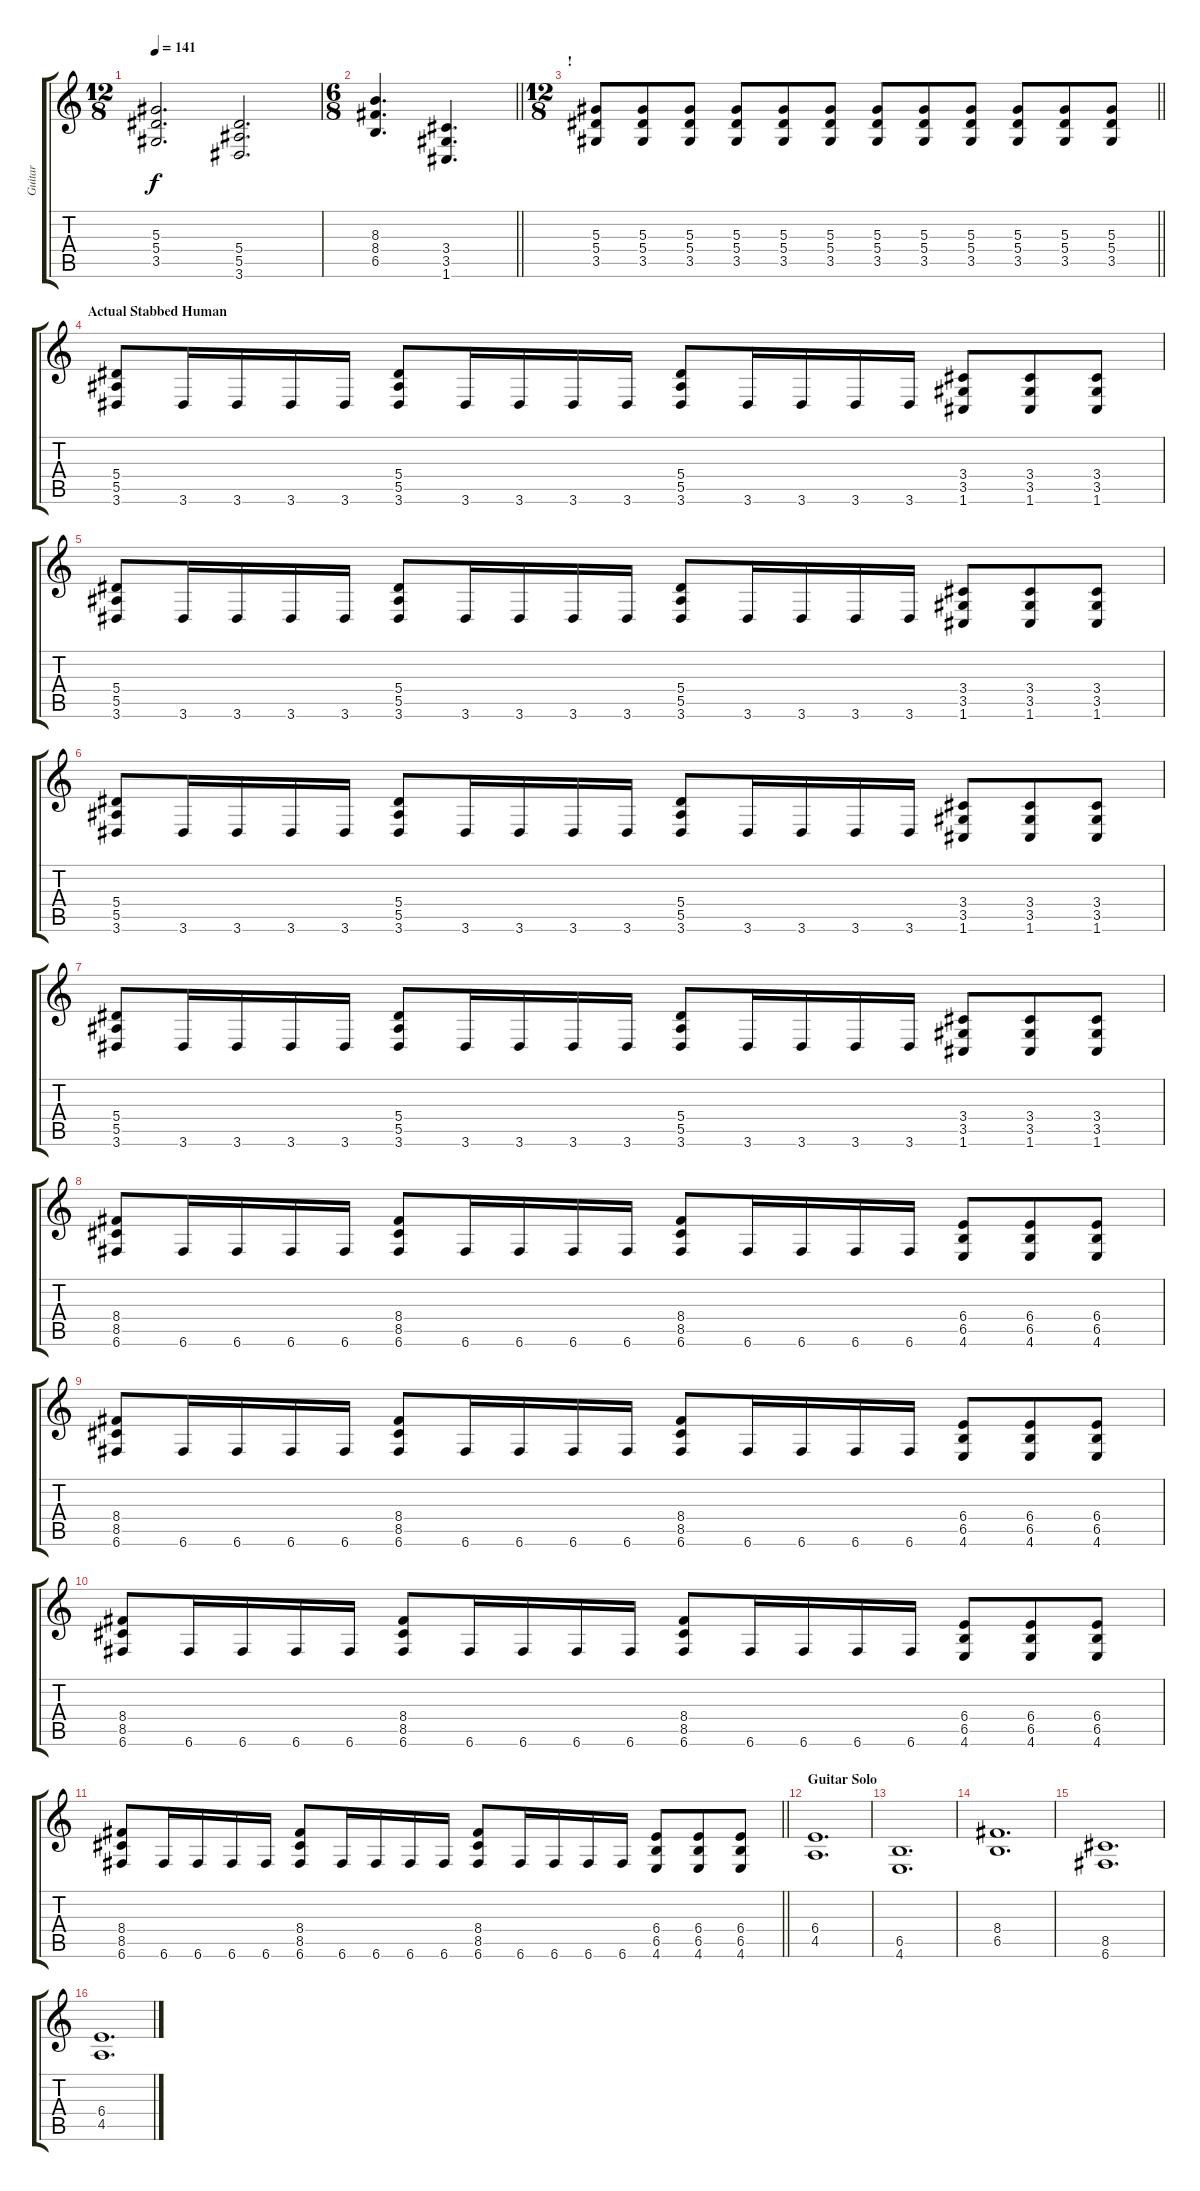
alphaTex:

\track ("Guitar" "Guitar") {instrument distortionguitar}
\staff {score tabs}
\tuning (C4 G3 Eb3 Bb2 F2 C2) {hide}
\ts (12 8)
\tempo 141
\clef g2
\ks c
(5.3 5.4 3.5).2{d dy f} (5.4 5.5 3.6).2{d} |
\ts (6 8)
\barLineRight lightlight
(8.3 8.4 6.5).4{d} (3.4 3.5 1.6).4{d} |
\ts (12 8)
\section ("" "!")
\barLineRight lightlight
(5.3 5.4 3.5).8 (5.3 5.4 3.5).8 (5.3 5.4 3.5).8 (5.3 5.4 3.5).8 (5.3 5.4 3.5).8 (5.3 5.4 3.5).8 (5.3 5.4 3.5).8 (5.3 5.4 3.5).8 (5.3 5.4 3.5).8 (5.3 5.4 3.5).8 (5.3 5.4 3.5).8 (5.3 5.4 3.5).8 |
\section ("" "Actual Stabbed Human")
(5.4 5.5 3.6).8 3.6.16 3.6.16 3.6.16 3.6.16 (5.4 5.5 3.6).8 3.6.16 3.6.16 3.6.16 3.6.16 (5.4 5.5 3.6).8 3.6.16 3.6.16 3.6.16 3.6.16 (3.4 3.5 1.6).8 (3.4 3.5 1.6).8 (3.4 3.5 1.6).8 |
(5.4 5.5 3.6).8 3.6.16 3.6.16 3.6.16 3.6.16 (5.4 5.5 3.6).8 3.6.16 3.6.16 3.6.16 3.6.16 (5.4 5.5 3.6).8 3.6.16 3.6.16 3.6.16 3.6.16 (3.4 3.5 1.6).8 (3.4 3.5 1.6).8 (3.4 3.5 1.6).8 |
(5.4 5.5 3.6).8 3.6.16 3.6.16 3.6.16 3.6.16 (5.4 5.5 3.6).8 3.6.16 3.6.16 3.6.16 3.6.16 (5.4 5.5 3.6).8 3.6.16 3.6.16 3.6.16 3.6.16 (3.4 3.5 1.6).8 (3.4 3.5 1.6).8 (3.4 3.5 1.6).8 |
(5.4 5.5 3.6).8 3.6.16 3.6.16 3.6.16 3.6.16 (5.4 5.5 3.6).8 3.6.16 3.6.16 3.6.16 3.6.16 (5.4 5.5 3.6).8 3.6.16 3.6.16 3.6.16 3.6.16 (3.4 3.5 1.6).8 (3.4 3.5 1.6).8 (3.4 3.5 1.6).8 |
(8.4 8.5 6.6).8 6.6.16 6.6.16 6.6.16 6.6.16 (8.4 8.5 6.6).8 6.6.16 6.6.16 6.6.16 6.6.16 (8.4 8.5 6.6).8 6.6.16 6.6.16 6.6.16 6.6.16 (6.4 6.5 4.6).8 (6.4 6.5 4.6).8 (6.4 6.5 4.6).8 |
(8.4 8.5 6.6).8 6.6.16 6.6.16 6.6.16 6.6.16 (8.4 8.5 6.6).8 6.6.16 6.6.16 6.6.16 6.6.16 (8.4 8.5 6.6).8 6.6.16 6.6.16 6.6.16 6.6.16 (6.4 6.5 4.6).8 (6.4 6.5 4.6).8 (6.4 6.5 4.6).8 |
(8.4 8.5 6.6).8 6.6.16 6.6.16 6.6.16 6.6.16 (8.4 8.5 6.6).8 6.6.16 6.6.16 6.6.16 6.6.16 (8.4 8.5 6.6).8 6.6.16 6.6.16 6.6.16 6.6.16 (6.4 6.5 4.6).8 (6.4 6.5 4.6).8 (6.4 6.5 4.6).8 |
\barLineRight lightlight
(8.4 8.5 6.6).8 6.6.16 6.6.16 6.6.16 6.6.16 (8.4 8.5 6.6).8 6.6.16 6.6.16 6.6.16 6.6.16 (8.4 8.5 6.6).8 6.6.16 6.6.16 6.6.16 6.6.16 (6.4 6.5 4.6).8 (6.4 6.5 4.6).8 (6.4 6.5 4.6).8 |
\section ("" "Guitar Solo ")
(6.4 4.5).1{d} |
(6.5 4.6).1{d} |
(8.4 6.5).1{d} |
(8.5 6.6).1{d} |
(6.4 4.5).1{d}
